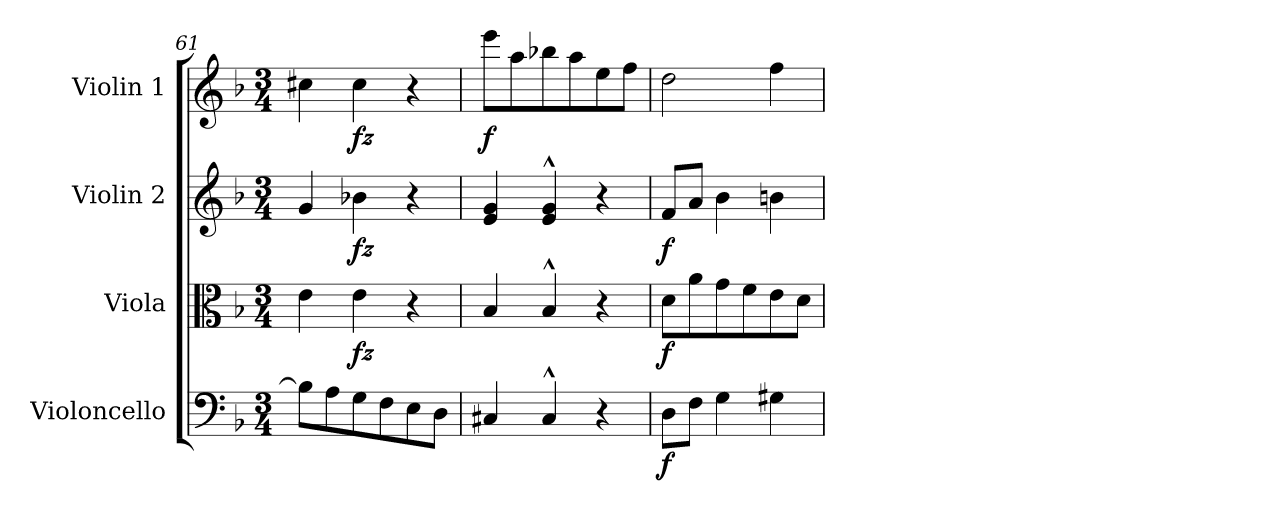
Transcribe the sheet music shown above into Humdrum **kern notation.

**kern	**dynam	**kern	**dynam	**kern	**dynam	**kern	**dynam
*part4	*part4	*part3	*part3	*part2	*part2	*part1	*part1
*staff4	*staff4	*staff3	*staff3	*staff2	*staff2	*staff1	*staff1
*I"Violoncello	*	*I"Viola	*	*I"Violin 2	*	*I"Violin 1	*
*I'Vc	*	*I'Vla	*	*I'Vln	*	*I'Vln	*
*clefF4	*	*clefC3	*	*clefG2	*	*clefG2	*
*k[b-]	*	*k[b-]	*	*k[b-]	*	*k[b-]	*
*M3/4	*	*M3/4	*	*M3/4	*	*M3/4	*
=61	=61	=61	=61	=61	=61	=61	=61
8B-\L]	.	4e\	.	4g/	.	4cc#X\	.
8A\	.	.	.	.	.	.	.
!	!	!	!LO:DY:b	!	!LO:DY:b	!	!LO:DY:b
8G\	.	4e\	fz	4b-X\	fz	4cc#\	fz
8F\	.	.	.	.	.	.	.
8E\	.	4r	.	4r	.	4r	.
8D\J	.	.	.	.	.	.	.
=62	=62	=62	=62	=62	=62	=62	=62
!	!	!	!	!	!	!	!LO:DY:b
4C#X/	.	4B-/	.	4e/ 4g/	.	8eee\L	f
.	.	.	.	.	.	8aa\	.
4C#^^/	.	4B-^^/	.	4e/^^ 4g/^^	.	8bb-X\	.
.	.	.	.	.	.	8aa\	.
4r	.	4r	.	4r	.	8ee\	.
.	.	.	.	.	.	8ff\J	.
=63	=63	=63	=63	=63	=63	=63	=63
!	!LO:DY:b	!	!LO:DY:b	!	!LO:DY:b	!	!
8D\L	f	8d\L	f	8f/L	f	2dd\	.
8F\J	.	8a\	.	8a/J	.	.	.
4G\	.	8g\	.	4b-\	.	.	.
.	.	8f\	.	.	.	.	.
4G#X\	.	8e\	.	4bn\	.	4ff\	.
.	.	8d\J	.	.	.	.	.
=	=	=	=	=	=	=	=
*-	*-	*-	*-	*-	*-	*-	*-
